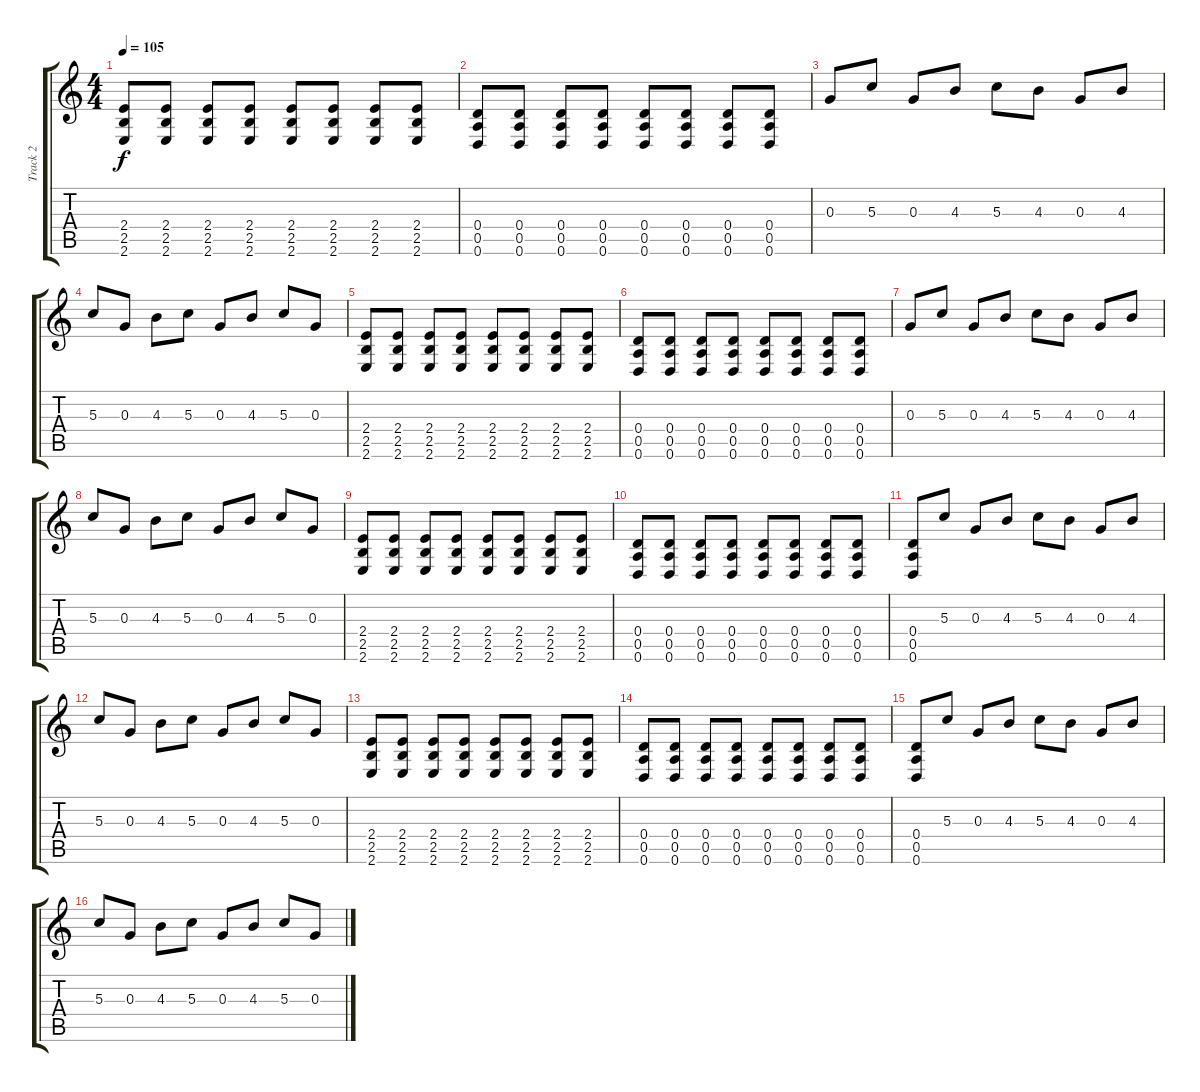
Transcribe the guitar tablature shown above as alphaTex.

\track ("Track 2" "Track 2") {instrument electricguitarclean}
\staff {score tabs}
\tuning (E4 B3 G3 D3 A2 D2) {hide}
\ts (4 4)
\tempo 105
\clef g2
\ks c
(2.4 2.5 2.6).8{dy f} (2.4 2.5 2.6).8 (2.4 2.5 2.6).8 (2.4 2.5 2.6).8 (2.4 2.5 2.6).8 (2.4 2.5 2.6).8 (2.4 2.5 2.6).8 (2.4 2.5 2.6).8 |
(0.4 0.5 0.6).8 (0.4 0.5 0.6).8 (0.4 0.5 0.6).8 (0.4 0.5 0.6).8 (0.4 0.5 0.6).8 (0.4 0.5 0.6).8 (0.4 0.5 0.6).8 (0.4 0.5 0.6).8 |
0.3.8 5.3.8 0.3.8 4.3.8 5.3.8 4.3.8 0.3.8 4.3.8 |
5.3.8 0.3.8 4.3.8 5.3.8 0.3.8 4.3.8 5.3.8 0.3.8 |
(2.4 2.5 2.6).8 (2.4 2.5 2.6).8 (2.4 2.5 2.6).8 (2.4 2.5 2.6).8 (2.4 2.5 2.6).8 (2.4 2.5 2.6).8 (2.4 2.5 2.6).8 (2.4 2.5 2.6).8 |
(0.4 0.5 0.6).8 (0.4 0.5 0.6).8 (0.4 0.5 0.6).8 (0.4 0.5 0.6).8 (0.4 0.5 0.6).8 (0.4 0.5 0.6).8 (0.4 0.5 0.6).8 (0.4 0.5 0.6).8 |
0.3.8 5.3.8 0.3.8 4.3.8 5.3.8 4.3.8 0.3.8 4.3.8 |
5.3.8 0.3.8 4.3.8 5.3.8 0.3.8 4.3.8 5.3.8 0.3.8 |
(2.4 2.5 2.6).8 (2.4 2.5 2.6).8 (2.4 2.5 2.6).8 (2.4 2.5 2.6).8 (2.4 2.5 2.6).8 (2.4 2.5 2.6).8 (2.4 2.5 2.6).8 (2.4 2.5 2.6).8 |
(0.4 0.5 0.6).8 (0.4 0.5 0.6).8 (0.4 0.5 0.6).8 (0.4 0.5 0.6).8 (0.4 0.5 0.6).8 (0.4 0.5 0.6).8 (0.4 0.5 0.6).8 (0.4 0.5 0.6).8 |
(0.4 0.5 0.6).8 5.3.8 0.3.8 4.3.8 5.3.8 4.3.8 0.3.8 4.3.8 |
5.3.8 0.3.8 4.3.8 5.3.8 0.3.8 4.3.8 5.3.8 0.3.8 |
(2.4 2.5 2.6).8 (2.4 2.5 2.6).8 (2.4 2.5 2.6).8 (2.4 2.5 2.6).8 (2.4 2.5 2.6).8 (2.4 2.5 2.6).8 (2.4 2.5 2.6).8 (2.4 2.5 2.6).8 |
(0.4 0.5 0.6).8 (0.4 0.5 0.6).8 (0.4 0.5 0.6).8 (0.4 0.5 0.6).8 (0.4 0.5 0.6).8 (0.4 0.5 0.6).8 (0.4 0.5 0.6).8 (0.4 0.5 0.6).8 |
(0.4 0.5 0.6).8 5.3.8 0.3.8 4.3.8 5.3.8 4.3.8 0.3.8 4.3.8 |
5.3.8 0.3.8 4.3.8 5.3.8 0.3.8 4.3.8 5.3.8 0.3.8
